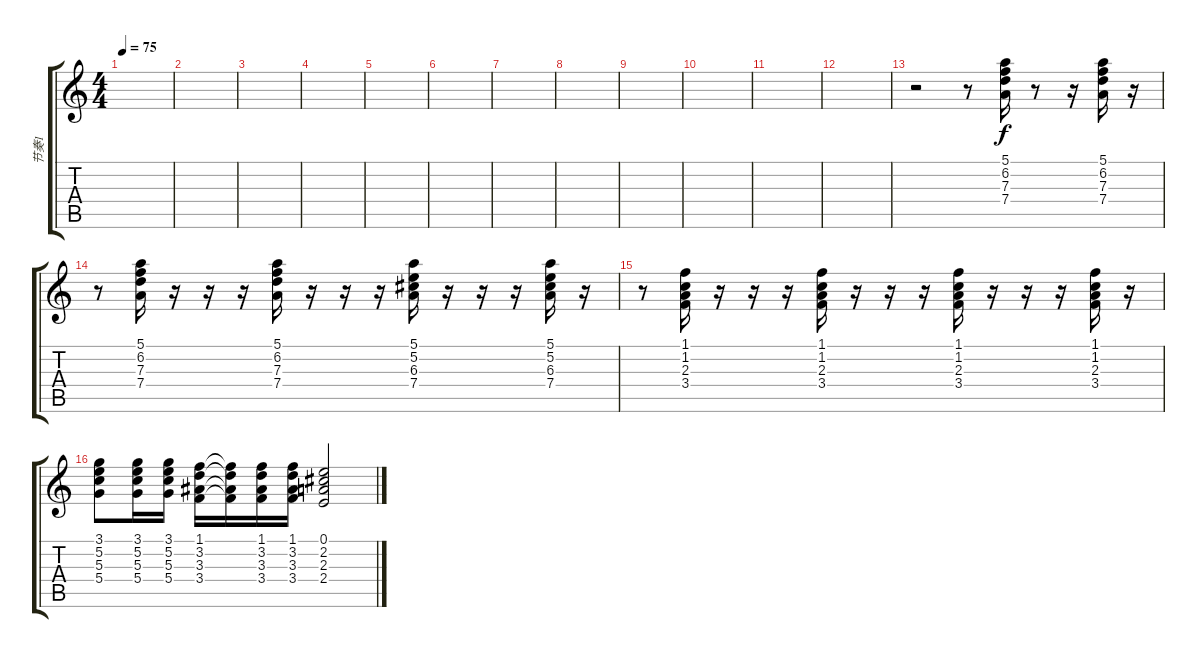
\track ("节奏1" "节奏1") {instrument electricguitarclean}
\staff {score tabs}
\tuning (E4 B3 G3 D3 A2 E2) {hide}
\ts (4 4)
\tempo 75
\clef g2
\ks c
|
|
|
|
|
|
|
|
|
|
|
|
r.2 r.8 (5.1 6.2 7.3 7.4).16 r.8 r.16 (5.1 6.2 7.3 7.4).16 r.16 |
r.8 (5.1 6.2 7.3 7.4).16 r.16 r.16 r.16 (5.1 6.2 7.3 7.4).16 r.16 r.16 r.16 (5.1 5.2 6.3 7.4).16 r.16 r.16 r.16 (5.1 5.2 6.3 7.4).16 r.16 |
r.8 (1.1 1.2 2.3 3.4).16 r.16 r.16 r.16 (1.1 1.2 2.3 3.4).16 r.16 r.16 r.16 (1.1 1.2 2.3 3.4).16 r.16 r.16 r.16 (1.1 1.2 2.3 3.4).16 r.16 |
(3.1 5.2 5.3 5.4).8 (3.1 5.2 5.3 5.4).16 (3.1 5.2 5.3 5.4).16 (1.1 3.2 3.3 3.4).16 (1.1{t} 3.2{t} 3.3{t} 3.4{t}).16 (1.1 3.2 3.3 3.4).16 (1.1 3.2 3.3 3.4).16 (0.1 2.2 2.3 2.4).2
